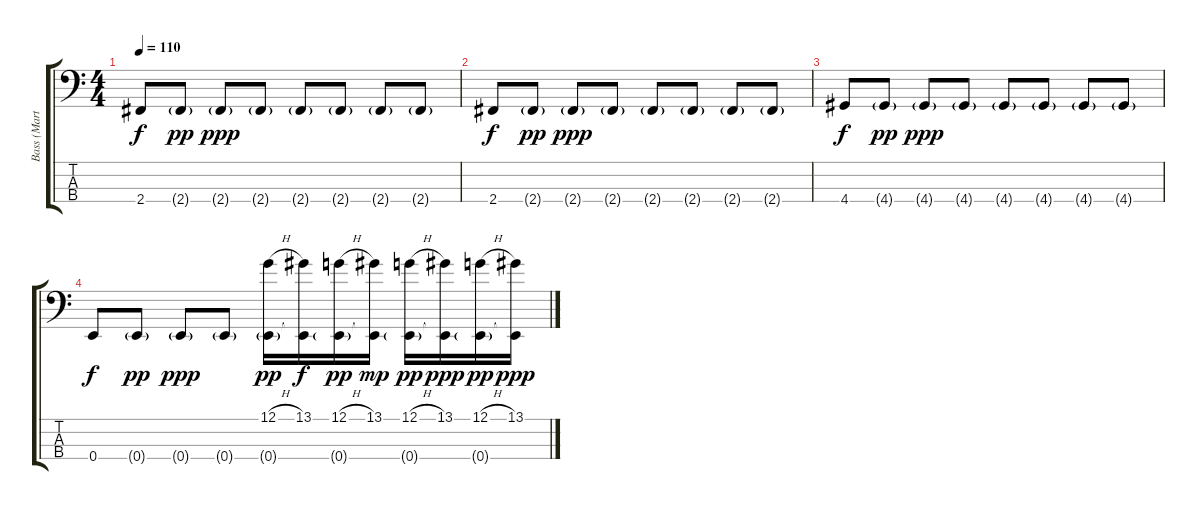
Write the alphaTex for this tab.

\track ("Bass (Martyn LeNoble)" "Bass (Mart") {instrument electricbassfinger}
\staff {score tabs}
\tuning (G2 D2 A1 E1) {hide}
\ts (4 4)
\tempo 110
\clef f4
\ks c
2.4.8{dy f} 2.4{g}.8{dy pp} 2.4{g}.8{dy ppp} 2.4{g}.8 2.4{g}.8 2.4{g}.8 2.4{g}.8 2.4{g}.8 |
2.4.8{dy f} 2.4{g}.8{dy pp} 2.4{g}.8{dy ppp} 2.4{g}.8 2.4{g}.8 2.4{g}.8 2.4{g}.8 2.4{g}.8 |
4.4.8{dy f} 4.4{g}.8{dy pp} 4.4{g}.8{dy ppp} 4.4{g}.8 4.4{g}.8 4.4{g}.8 4.4{g}.8 4.4{g}.8 |
0.4.8{dy f} 0.4{g}.8{dy pp} 0.4{g}.8{dy ppp} 0.4{g}.8 (12.1{h} 0.4{g}).16{dy pp} (13.1 0.4{t}).16{dy f} (12.1{h} 0.4{g}).16{dy pp} (13.1 0.4{t}).16{dy mp} (12.1{h} 0.4{g}).16{dy pp} (13.1 0.4{t}).16{dy ppp} (12.1{h} 0.4{g}).16{dy pp} (13.1 0.4{t}).16{dy ppp}
